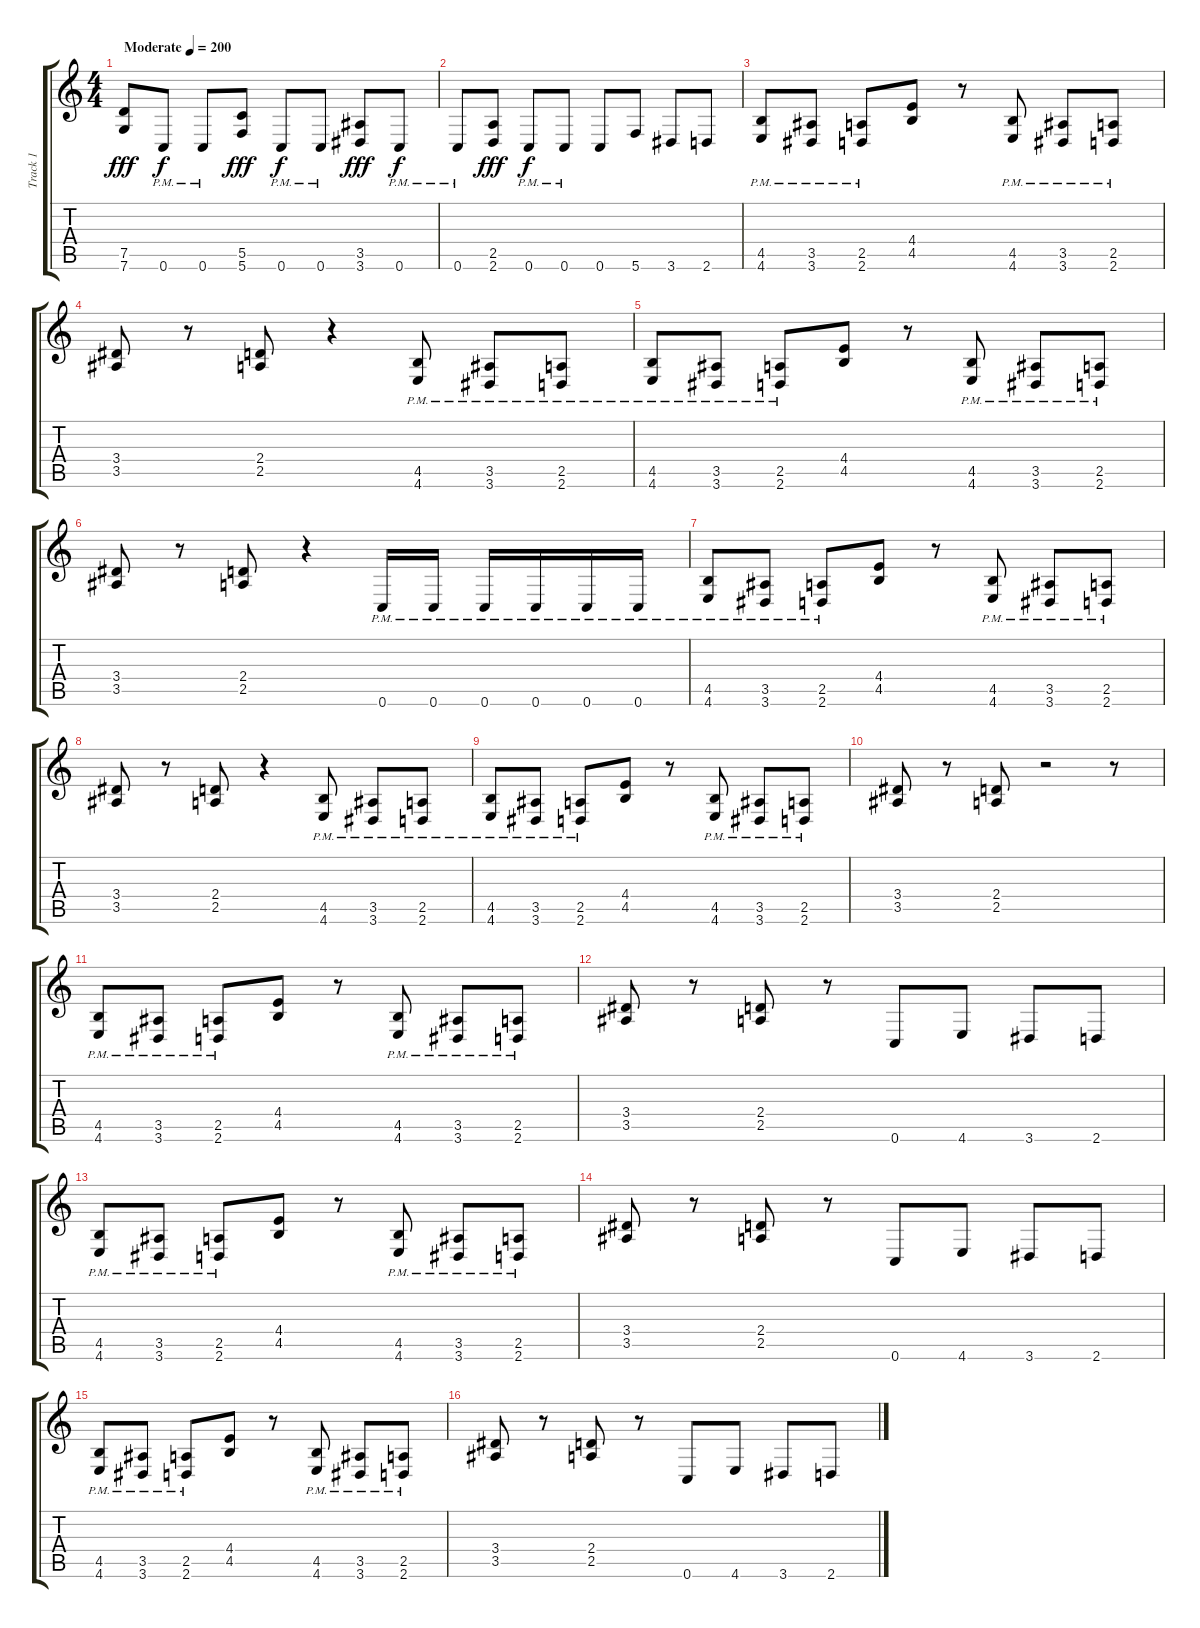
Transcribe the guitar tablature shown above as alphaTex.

\track ("Track 1" "Track 1") {instrument acousticguitarsteel}
\staff {score tabs}
\tuning (D4 A3 F3 C3 G2 C2) {hide}
\ts (4 4)
\tempo (200 "Moderate")
\clef g2
\ks c
(7.5 7.6).8{dy fff instrument acousticguitarsteel} 0.6{pm}.8{dy f} 0.6{pm}.8 (5.5 5.6).8{dy fff} 0.6{pm}.8{dy f} 0.6{pm}.8 (3.5 3.6).8{dy fff} 0.6{pm}.8{dy f} |
0.6{pm}.8 (2.5 2.6).8{dy fff} 0.6{pm}.8{dy f} 0.6{pm}.8 0.6.8 5.6.8 3.6.8 2.6.8 |
(4.5{pm} 4.6{pm}).8 (3.5{pm} 3.6{pm}).8 (2.5{pm} 2.6{pm}).8 (4.4 4.5).8 r.8 (4.5{pm} 4.6{pm}).8 (3.5{pm} 3.6{pm}).8 (2.5{pm} 2.6{pm}).8 |
(3.4 3.5).8 r.8 (2.4 2.5).8 r.4 (4.5{pm} 4.6{pm}).8 (3.5{pm} 3.6{pm}).8 (2.5{pm} 2.6{pm}).8 |
(4.5{pm} 4.6{pm}).8 (3.5{pm} 3.6{pm}).8 (2.5{pm} 2.6{pm}).8 (4.4 4.5).8 r.8 (4.5{pm} 4.6{pm}).8 (3.5{pm} 3.6{pm}).8 (2.5{pm} 2.6{pm}).8 |
(3.4 3.5).8 r.8 (2.4 2.5).8 r.4 0.6{pm}.16 0.6{pm}.16 0.6{pm}.16 0.6{pm}.16 0.6{pm}.16 0.6{pm}.16 |
(4.5{pm} 4.6{pm}).8 (3.5{pm} 3.6{pm}).8 (2.5{pm} 2.6{pm}).8 (4.4 4.5).8 r.8 (4.5{pm} 4.6{pm}).8 (3.5{pm} 3.6{pm}).8 (2.5{pm} 2.6{pm}).8 |
(3.4 3.5).8 r.8 (2.4 2.5).8 r.4 (4.5{pm} 4.6{pm}).8 (3.5{pm} 3.6{pm}).8 (2.5{pm} 2.6{pm}).8 |
(4.5{pm} 4.6{pm}).8 (3.5{pm} 3.6{pm}).8 (2.5{pm} 2.6{pm}).8 (4.4 4.5).8 r.8 (4.5{pm} 4.6{pm}).8 (3.5{pm} 3.6{pm}).8 (2.5{pm} 2.6{pm}).8 |
(3.4 3.5).8 r.8 (2.4 2.5).8 r.2 r.8 |
(4.5{pm} 4.6{pm}).8 (3.5{pm} 3.6{pm}).8 (2.5{pm} 2.6{pm}).8 (4.4 4.5).8 r.8 (4.5{pm} 4.6{pm}).8 (3.5{pm} 3.6{pm}).8 (2.5{pm} 2.6{pm}).8 |
(3.4 3.5).8 r.8 (2.4 2.5).8 r.8 0.6.8 4.6.8 3.6.8 2.6.8 |
(4.5{pm} 4.6{pm}).8 (3.5{pm} 3.6{pm}).8 (2.5{pm} 2.6{pm}).8 (4.4 4.5).8 r.8 (4.5{pm} 4.6{pm}).8 (3.5{pm} 3.6{pm}).8 (2.5{pm} 2.6{pm}).8 |
(3.4 3.5).8 r.8 (2.4 2.5).8 r.8 0.6.8 4.6.8 3.6.8 2.6.8 |
(4.5{pm} 4.6{pm}).8 (3.5{pm} 3.6{pm}).8 (2.5{pm} 2.6{pm}).8 (4.4 4.5).8 r.8 (4.5{pm} 4.6{pm}).8 (3.5{pm} 3.6{pm}).8 (2.5{pm} 2.6{pm}).8 |
(3.4 3.5).8 r.8 (2.4 2.5).8 r.8 0.6.8 4.6.8 3.6.8 2.6.8
